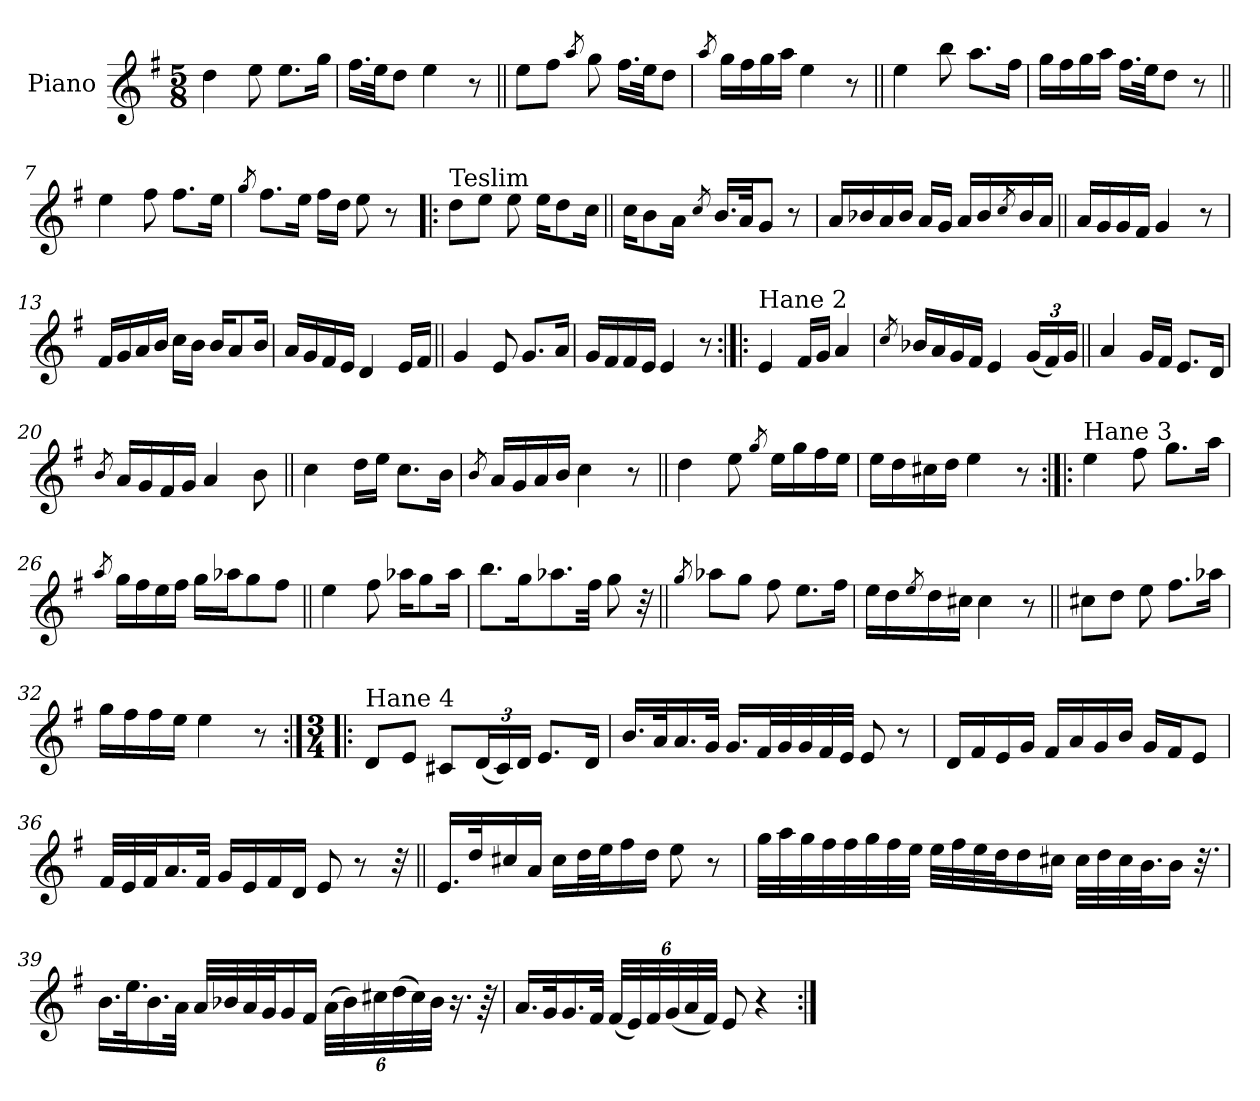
**kern
*part1
*staff1
*I"Piano
*I'Pno.
*clefG2
*k[f#]
*M5/8
=1
4dd\
8ee\
8.ee\L
16gg\Jk
=2
16.ff#\LL
32ee\JK
8dd\J
4ee\
8r
=3||
8ee\L
8ff#\J
8qaa/
8gg\
16.ff#\LL
32ee\JK
8dd\J
=4
8qaa/
16gg\LL
16ff#\
16gg\
16aa\JJ
4ee\
8r
=5||
4ee\
8bb\
8.aa\L
16ff#\Jk
=6
16gg\LL
16ff#\
16gg\
16aa\JJ
16.ff#\LL
32ee\JK
8dd\J
8r
!!LO:LB:g=z
=7||
4ee\
8ff#\
8.ff#\L
16ee\Jk
=8
8qgg/
8.ff#\L
16ee\Jk
16ff#\LL
16dd\JJ
8ee\
8r
=9!|:
!LO:TX:a:t=Teslim
8dd\L
8ee\J
8ee\
16ee\KL
8dd\
16cc\Jk
=10||
16cc\KL
8b\
16a\Jk
8qcc/
16.b/LL
32a/JK
8g/J
8r
=11
16a/LL
16b-X/
16a/
16b-/JJ
16a/LL
16g/JJ
16a/LL
16b-/
8qcc/
16b-/
16a/JJ
!!LO:LB:g=z
=12||
16a/LL
16g/
16g/
16f#/JJ
4g/
8r
=13
16f#/LL
16g/
16a/
16b/JJ
16cc\LL
16b\JJ
16b/KL
8a/
16b/Jk
=14
16a/LL
16g/
16f#/
16e/JJ
4d/
16e/LL
16f#/JJ
=15||
4g/
8e/
8.g/L
16a/Jk
=16
16g/LL
16f#/
16f#/
16e/JJ
4e/
8r
=17:|!|:
!LO:TX:a:t=Hane 2
4e/
16f#/LL
16g/JJ
4a/
!!LO:LB:g=z
=18
8qcc/
16b-X/LL
16a/
16g/
16f#/JJ
4e/
*Xbrackettup
(<24g/LL
24f#/)
24g/JJ
=19||
4a/
16g/LL
16f#/JJ
8.e/L
16d/Jk
=20
8qb/
16a/LL
16g/
16f#/
16g/JJ
4a/
8b\
=21||
4cc\
16dd\LL
16ee\JJ
8.cc\L
16b\Jk
=22
8qb/
16a/LL
16g/
16a/
16b/JJ
4cc\
8r
=23||
4dd\
8ee\
8qgg/
16ee\LL
16gg\
16ff#\
16ee\JJ
!!LO:LB:g=z
=24
16ee\LL
16dd\
16cc#X\
16dd\JJ
4ee\
8r
=25:|!|:
!LO:TX:a:t=Hane 3
4ee\
8ff#\
8.gg\L
16aa\Jk
=26
8qaa/
16gg\LL
16ff#\
16ee\
16ff#\JJ
16gg\LL
16aa-X\J
8gg\
8ff#\J
=27||
4ee\
8ff#\
16aa-X\KL
8gg\
16aa-\Jk
=28
8.bb\L
16gg\K
8.aa-X\
32ff#\Jkk
8gg\
32r
!!LO:LB:g=z
=29||
8qgg/
8aa-X\L
8gg\J
8ff#\
8.ee\L
16ff#\Jk
=30
16ee\LL
16dd\
8qee/
16dd\
16cc#X\JJ
4cc#\
8r
=31||
8cc#X\L
8dd\J
8ee\
8.ff#\L
16aa-X\Jk
=32
16gg\LL
16ff#\
16ff#\
16ee\JJ
4ee\
8r
=33:|!|:
*M3/4
!LO:TX:a:t=Hane 4
8d/L
8e/J
8c#X/L
(<24d/L
24c#/)
24d/JJ
8.e/L
16d/Jk
!!LO:LB:g=z
=34
16.b/LL
32a/K
16.a/
32g/JJk
16.g/LL
32f#/L
32g/
32g/
32f#/
32e/JJJ
8e/
8r
=35
16d/LL
16f#/
16e/
16g/JJ
16f#/LL
16a/
16g/
16b/JJ
16g/LL
16f#/J
8e/J
!!LO:LB:g=z
=36
32f#/LLL
32e/
32f#/J
16.a/
32f#/JJk
16g/LL
16e/
16f#/
16d/JJ
8e/
8r
32r
=37||
16.e/LL
32dd/K
16cc#X/
16a/JJ
16cc#\LL
32dd\L
32ee\J
16ff#\
16dd\JJ
8ee\
8r
=38
32gg\LLL
32aa\
32gg\
32ff#\
32ff#\
32gg\
32ff#\
32ee\JJJ
32ee\LLL
32ff#\
32ee\
32dd\J
16dd\
16cc#X\JJ
32cc#\LLL
32dd\
32cc#\
32.b\J
16b\JJ
32.r
!!LO:LB:g=z
=39
16.b\LL
32.ee\K
16.b\
32a\JJk
32a/LLL
32b-X/
32a/
32g/J
16g/
16f#/JJ
*brackettup
(>48a\LLL
48b-\)
48cc#X\
(>48dd\
48cc#\)
48b-\JJJ
16.r
64r
=40
16.a/LL
32g/K
16.g/
32f#/JJk
(<48f#/LLL
48e/)
48f#/
(<48g/
48a/
48f#/JJJ)
8e/
4r
=:|!
*-
